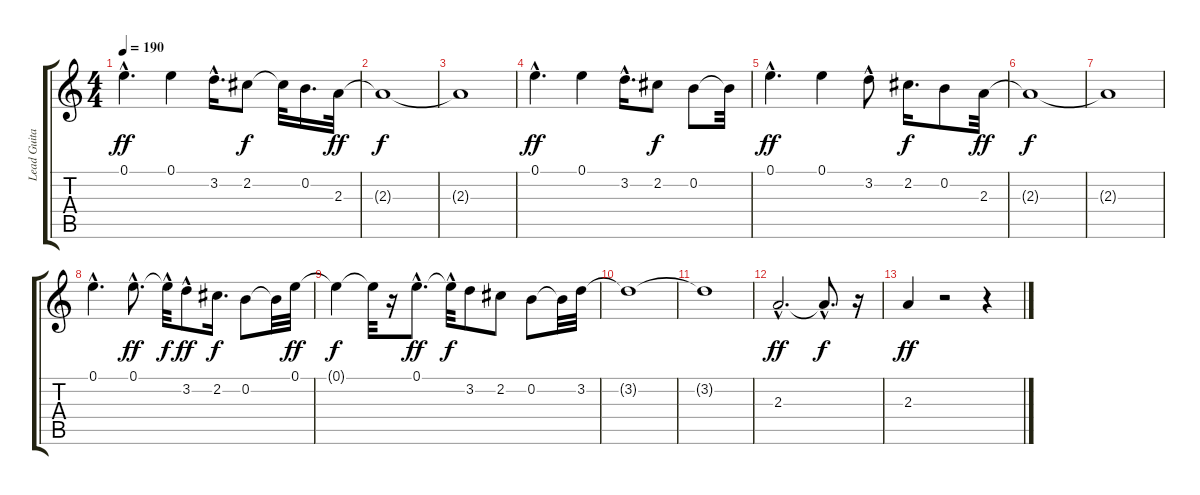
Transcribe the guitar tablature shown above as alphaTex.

\track ("Lead Guitar (Overdub)" "Lead Guita") {instrument electricguitarclean}
\staff {score tabs}
\tuning (E4 B3 G3 D3 A2 E2) {hide}
\ts (4 4)
\tempo 190
\clef g2
\ks c
0.1{hac}.4{d dy ff} 0.1.4 3.2{hac}.16{d} 2.2.8{dy f} 2.2{t}.32 0.2.16{d} 2.3.32{dy ff} |
2.3{t}.1{dy f} |
2.3{t}.1 |
0.1{hac}.4{d dy ff} 0.1.4 3.2{hac}.16{d} 2.2.8{dy f} 0.2.8 0.2{t}.32 |
0.1{hac}.4{d dy ff} 0.1.4 3.2{hac}.8 2.2.16{d dy f} 0.2.8 2.3.32{dy ff} |
2.3{t}.1{dy f} |
2.3{t}.1 |
0.1{hac}.4{d} 0.1{hac}.8{d dy ff} 0.1{hac t}.32{dy f} 3.2{hac}.8{dy ff} 2.2.16{d dy f} 0.2.8 0.2{t}.32 0.1.32{dy ff} |
0.1{t}.4{dy f} 0.1{t}.32 r.16 0.1{hac}.8{d dy ff} 0.1{hac t}.32{dy f} 3.2.8 2.2.8 0.2.8 0.2{t}.32 3.2.32 |
3.2{t}.1 |
3.2{t}.1 |
2.3{hac}.2{d dy ff} 2.3{hac t}.8{d dy f} r.16 |
2.3.4{dy ff} r.2 r.4
